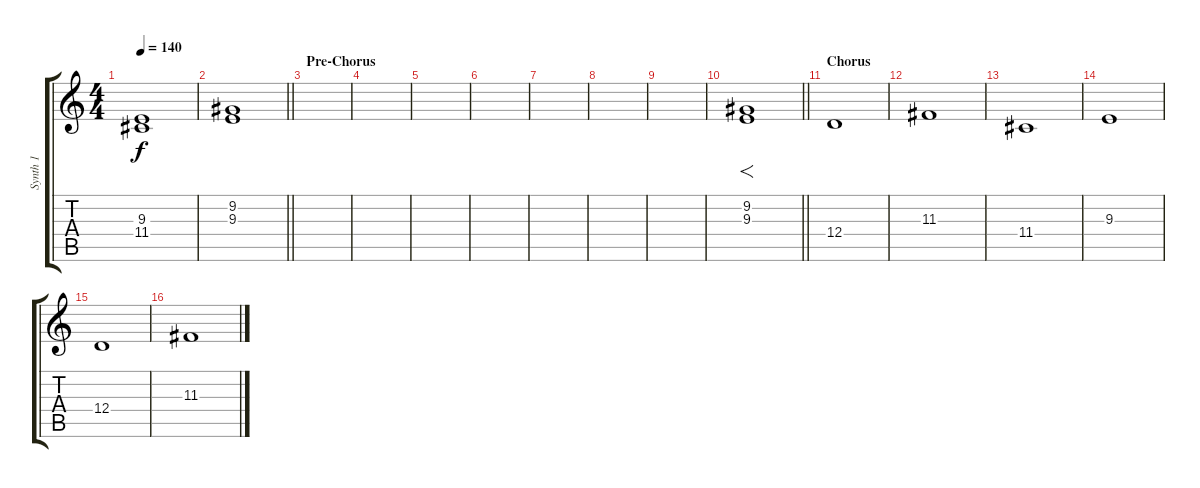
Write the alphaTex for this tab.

\track ("Synth 1" "Synth 1") {instrument pad7halo}
\staff {score tabs}
\tuning (E4 B3 G3 D3 A2 E2) {hide}
\ts (4 4)
\tempo 140
\clef g2
\ks c
(9.3 11.4).1{dy f} |
\barLineRight lightlight
(9.2 9.3).1 |
\section ("" "Pre-Chorus")
|
|
|
|
|
|
|
\barLineRight lightlight
(9.2 9.3).1{f} |
\section ("" "Chorus")
12.4.1{volume 7 instrument pad7halo} |
11.3.1 |
11.4.1 |
9.3.1 |
12.4.1 |
11.3.1
